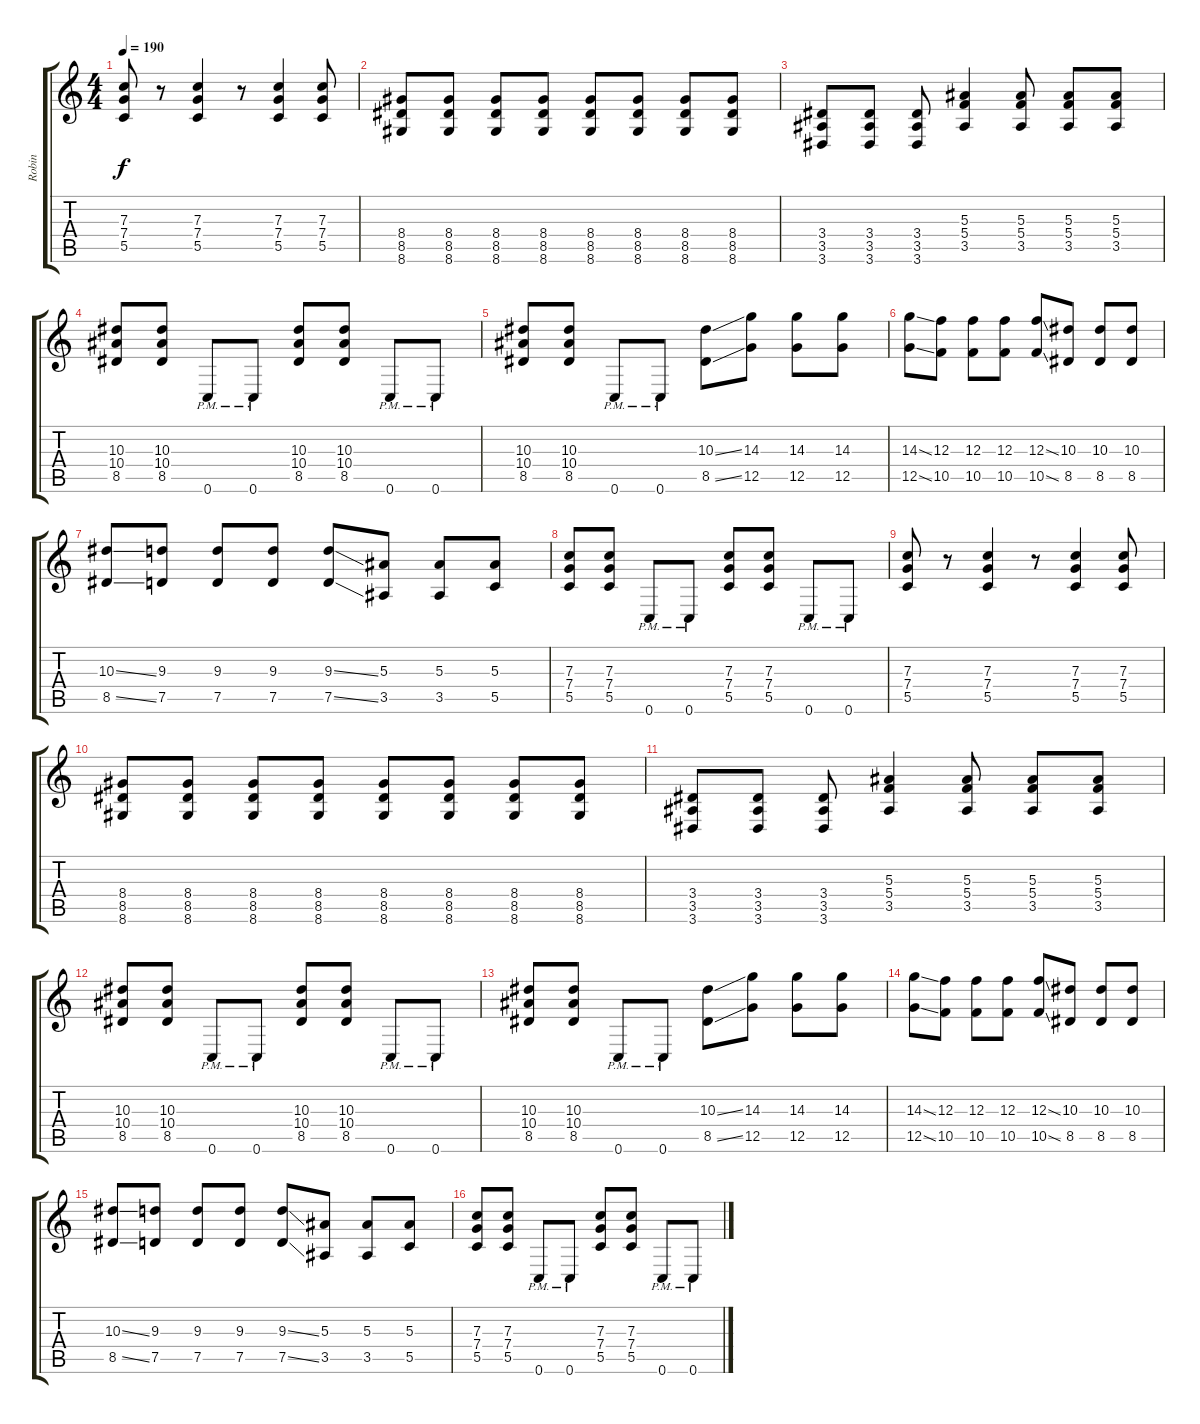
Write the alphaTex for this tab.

\track ("Robin" "Robin") {instrument electricguitarjazz}
\staff {score tabs}
\tuning (D4 A3 F3 C3 G2 C2) {hide}
\ts (4 4)
\tempo 190
\clef g2
\ks c
(7.3 7.4 5.5).8{dy f} r.8 (7.3 7.4 5.5).4 r.8 (7.3 7.4 5.5).4 (7.3 7.4 5.5).8 |
(8.4 8.5 8.6).8 (8.4 8.5 8.6).8 (8.4 8.5 8.6).8 (8.4 8.5 8.6).8 (8.4 8.5 8.6).8 (8.4 8.5 8.6).8 (8.4 8.5 8.6).8 (8.4 8.5 8.6).8 |
(3.4 3.5 3.6).8 (3.4 3.5 3.6).8 (3.4 3.5 3.6).8 (5.3 5.4 3.5).4 (5.3 5.4 3.5).8 (5.3 5.4 3.5).8 (5.3 5.4 3.5).8 |
(10.3 10.4 8.5).8 (10.3 10.4 8.5).8 0.6{pm}.8 0.6{pm}.8 (10.3 10.4 8.5).8 (10.3 10.4 8.5).8 0.6{pm}.8 0.6{pm}.8 |
(10.3 10.4 8.5).8 (10.3 10.4 8.5).8 0.6{pm}.8 0.6{pm}.8 (10.3{ss} 8.5{ss}).8 (14.3 12.5).8 (14.3 12.5).8 (14.3 12.5).8 |
(14.3{ss} 12.5{ss}).8 (12.3 10.5).8 (12.3 10.5).8 (12.3 10.5).8 (12.3{ss} 10.5{ss}).8 (10.3 8.5).8 (10.3 8.5).8 (10.3 8.5).8 |
(10.3{ss} 8.5{ss}).8 (9.3 7.5).8 (9.3 7.5).8 (9.3 7.5).8 (9.3{ss} 7.5{ss}).8 (5.3 3.5).8 (5.3 3.5).8 (5.3 5.5).8 |
(7.3 7.4 5.5).8 (7.3 7.4 5.5).8 0.6{pm}.8 0.6{pm}.8 (7.3 7.4 5.5).8 (7.3 7.4 5.5).8 0.6{pm}.8 0.6{pm}.8 |
(7.3 7.4 5.5).8 r.8 (7.3 7.4 5.5).4 r.8 (7.3 7.4 5.5).4 (7.3 7.4 5.5).8 |
(8.4 8.5 8.6).8 (8.4 8.5 8.6).8 (8.4 8.5 8.6).8 (8.4 8.5 8.6).8 (8.4 8.5 8.6).8 (8.4 8.5 8.6).8 (8.4 8.5 8.6).8 (8.4 8.5 8.6).8 |
(3.4 3.5 3.6).8 (3.4 3.5 3.6).8 (3.4 3.5 3.6).8 (5.3 5.4 3.5).4 (5.3 5.4 3.5).8 (5.3 5.4 3.5).8 (5.3 5.4 3.5).8 |
(10.3 10.4 8.5).8 (10.3 10.4 8.5).8 0.6{pm}.8 0.6{pm}.8 (10.3 10.4 8.5).8 (10.3 10.4 8.5).8 0.6{pm}.8 0.6{pm}.8 |
(10.3 10.4 8.5).8 (10.3 10.4 8.5).8 0.6{pm}.8 0.6{pm}.8 (10.3{ss} 8.5{ss}).8 (14.3 12.5).8 (14.3 12.5).8 (14.3 12.5).8 |
(14.3{ss} 12.5{ss}).8 (12.3 10.5).8 (12.3 10.5).8 (12.3 10.5).8 (12.3{ss} 10.5{ss}).8 (10.3 8.5).8 (10.3 8.5).8 (10.3 8.5).8 |
(10.3{ss} 8.5{ss}).8 (9.3 7.5).8 (9.3 7.5).8 (9.3 7.5).8 (9.3{ss} 7.5{ss}).8 (5.3 3.5).8 (5.3 3.5).8 (5.3 5.5).8 |
(7.3 7.4 5.5).8 (7.3 7.4 5.5).8 0.6{pm}.8 0.6{pm}.8 (7.3 7.4 5.5).8 (7.3 7.4 5.5).8 0.6{pm}.8 0.6{pm}.8
